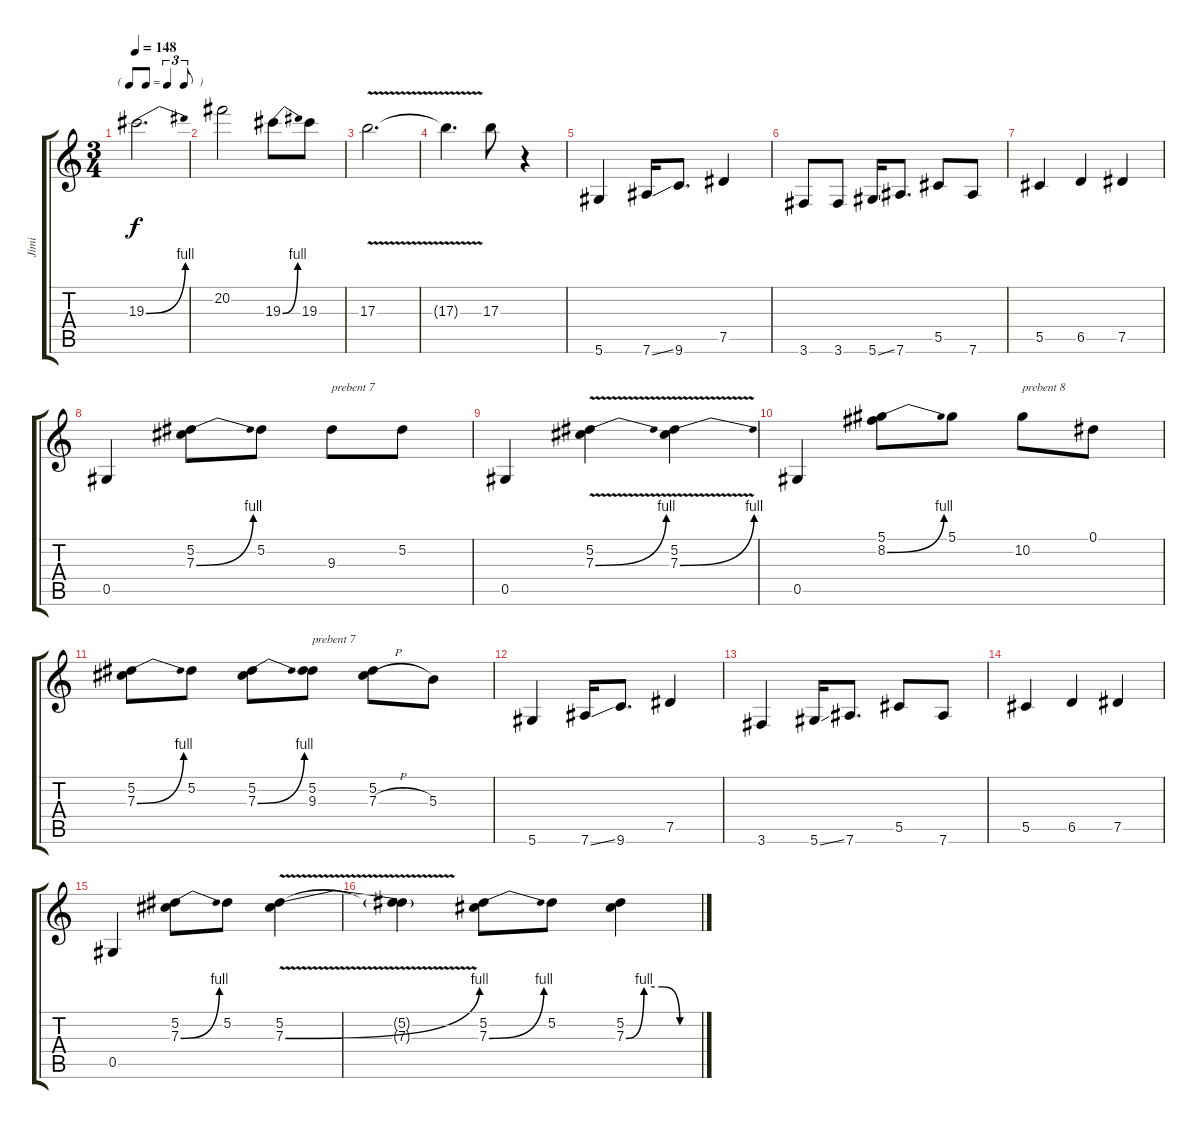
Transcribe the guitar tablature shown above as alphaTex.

\track ("Jimi" "Jimi") {instrument distortionguitar}
\staff {score tabs}
\tuning (Eb4 Bb3 Gb3 Db3 Ab2 Eb2) {hide}
\ts (3 4)
\tf triplet8th
\tempo 148
\clef g2
\ks c
19.3{be (bend 0 0 60 4)}.2{d dy f} |
20.2.2 19.3{be (bend 0 0 60 4)}.8 19.3.8 |
17.3{v}.2{d} |
17.3{t}.4{d} 17.3.8 r.4 |
5.6.4 7.6{ss}.16 9.6.8{d} 7.5.4 |
3.6.8 3.6.8 5.6{ss}.16 7.6.8{d} 5.5.8 7.6.8 |
5.5.4 6.5.4 7.5.4 |
0.5.4 (5.2 7.3{be (bend 0 0 60 4)}).8 5.2.8 9.3.8{txt "prebent 7"} 5.2.8 |
0.5.4 (5.2{v} 7.3{be (bend 0 0 60 4) v}).4 (5.2{v} 7.3{be (bend 0 0 60 4) v}).4 |
0.5.4 (5.1 8.2{be (bend 0 0 60 4)}).8 5.1.8 10.2.8{txt "prebent 8"} 0.1.8 |
(5.2 7.3{be (bend 0 0 60 4)}).8 5.2.8 (5.2 7.3{be (bend 0 0 60 4)}).8 (5.2 9.3).8{txt "prebent 7"} (5.2 7.3{h}).8 5.3.8 |
5.6.4 7.6{ss}.16 9.6.8{d} 7.5.4 |
3.6.4 5.6{ss}.16 7.6.8{d} 5.5.8 7.6.8 |
5.5.4 6.5.4 7.5.4 |
0.5.4 (5.2 7.3{be (bend 0 0 60 4)}).8 5.2.8 (5.2{v} 7.3{be (bend 0 0 60 4) v}).4 |
(5.2{t} 7.3{t}).4 (5.2 7.3{be (bend 0 0 60 4)}).8 5.2.8 (5.2 7.3{be (custom 0 0 15 4 30 4 45 0 60 0)}).4
